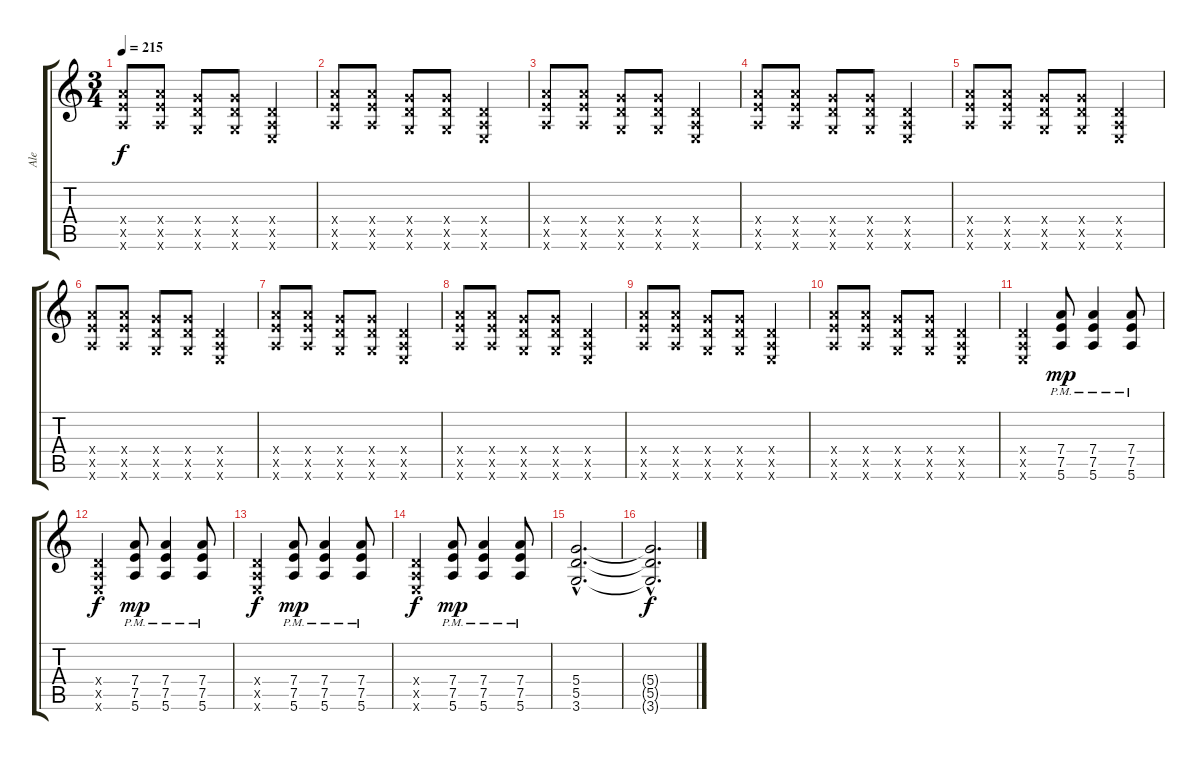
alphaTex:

\track ("Ale" "Ale") {instrument distortionguitar}
\staff {score tabs}
\tuning (E4 B3 G3 D3 A2 E2) {hide}
\ts (3 4)
\tempo 215
\clef g2
\ks c
(7.4{x} 7.5{x} 5.6{x}).8{dy f} (7.4{x} 7.5{x} 5.6{x}).8 (5.4{x} 5.5{x} 3.6{x}).8 (5.4{x} 5.5{x} 3.6{x}).8 (0.4{x} 0.5{x} 0.6{x}).4 |
(7.4{x} 7.5{x} 5.6{x}).8 (7.4{x} 7.5{x} 5.6{x}).8 (5.4{x} 5.5{x} 3.6{x}).8 (5.4{x} 5.5{x} 3.6{x}).8 (0.4{x} 0.5{x} 0.6{x}).4 |
(7.4{x} 7.5{x} 5.6{x}).8 (7.4{x} 7.5{x} 5.6{x}).8 (5.4{x} 5.5{x} 3.6{x}).8 (5.4{x} 5.5{x} 3.6{x}).8 (0.4{x} 0.5{x} 0.6{x}).4 |
(7.4{x} 7.5{x} 5.6{x}).8 (7.4{x} 7.5{x} 5.6{x}).8 (5.4{x} 5.5{x} 3.6{x}).8 (5.4{x} 5.5{x} 3.6{x}).8 (0.4{x} 0.5{x} 0.6{x}).4 |
(7.4{x} 7.5{x} 5.6{x}).8 (7.4{x} 7.5{x} 5.6{x}).8 (5.4{x} 5.5{x} 3.6{x}).8 (5.4{x} 5.5{x} 3.6{x}).8 (0.4{x} 0.5{x} 0.6{x}).4 |
(7.4{x} 7.5{x} 5.6{x}).8 (7.4{x} 7.5{x} 5.6{x}).8 (5.4{x} 5.5{x} 3.6{x}).8 (5.4{x} 5.5{x} 3.6{x}).8 (0.4{x} 0.5{x} 0.6{x}).4 |
(7.4{x} 7.5{x} 5.6{x}).8 (7.4{x} 7.5{x} 5.6{x}).8 (5.4{x} 5.5{x} 3.6{x}).8 (5.4{x} 5.5{x} 3.6{x}).8 (0.4{x} 0.5{x} 0.6{x}).4 |
(7.4{x} 7.5{x} 5.6{x}).8 (7.4{x} 7.5{x} 5.6{x}).8 (5.4{x} 5.5{x} 3.6{x}).8 (5.4{x} 5.5{x} 3.6{x}).8 (0.4{x} 0.5{x} 0.6{x}).4 |
(7.4{x} 7.5{x} 5.6{x}).8 (7.4{x} 7.5{x} 5.6{x}).8 (5.4{x} 5.5{x} 3.6{x}).8 (5.4{x} 5.5{x} 3.6{x}).8 (0.4{x} 0.5{x} 0.6{x}).4 |
(7.4{x} 7.5{x} 5.6{x}).8 (7.4{x} 7.5{x} 5.6{x}).8 (5.4{x} 5.5{x} 3.6{x}).8 (5.4{x} 5.5{x} 3.6{x}).8 (0.4{x} 0.5{x} 0.6{x}).4 |
(0.4{x} 0.5{x} 0.6{x}).4 (7.4{pm} 7.5{pm} 5.6{pm}).8{dy mp} (7.4{pm} 7.5{pm} 5.6{pm}).4 (7.4{pm} 7.5{pm} 5.6{pm}).8 |
(0.4{x} 0.5{x} 0.6{x}).4{dy f} (7.4{pm} 7.5{pm} 5.6{pm}).8{dy mp} (7.4{pm} 7.5{pm} 5.6{pm}).4 (7.4{pm} 7.5{pm} 5.6{pm}).8 |
(0.4{x} 0.5{x} 0.6{x}).4{dy f} (7.4{pm} 7.5{pm} 5.6{pm}).8{dy mp} (7.4{pm} 7.5{pm} 5.6{pm}).4 (7.4{pm} 7.5{pm} 5.6{pm}).8 |
(0.4{x} 0.5{x} 0.6{x}).4{dy f} (7.4{pm} 7.5{pm} 5.6{pm}).8{dy mp} (7.4{pm} 7.5{pm} 5.6{pm}).4 (7.4{pm} 7.5{pm} 5.6{pm}).8 |
(5.4{hac} 5.5{hac} 3.6{hac}).2{d} |
(5.4{hac t} 5.5{hac t} 3.6{hac t}).2{d dy f}
